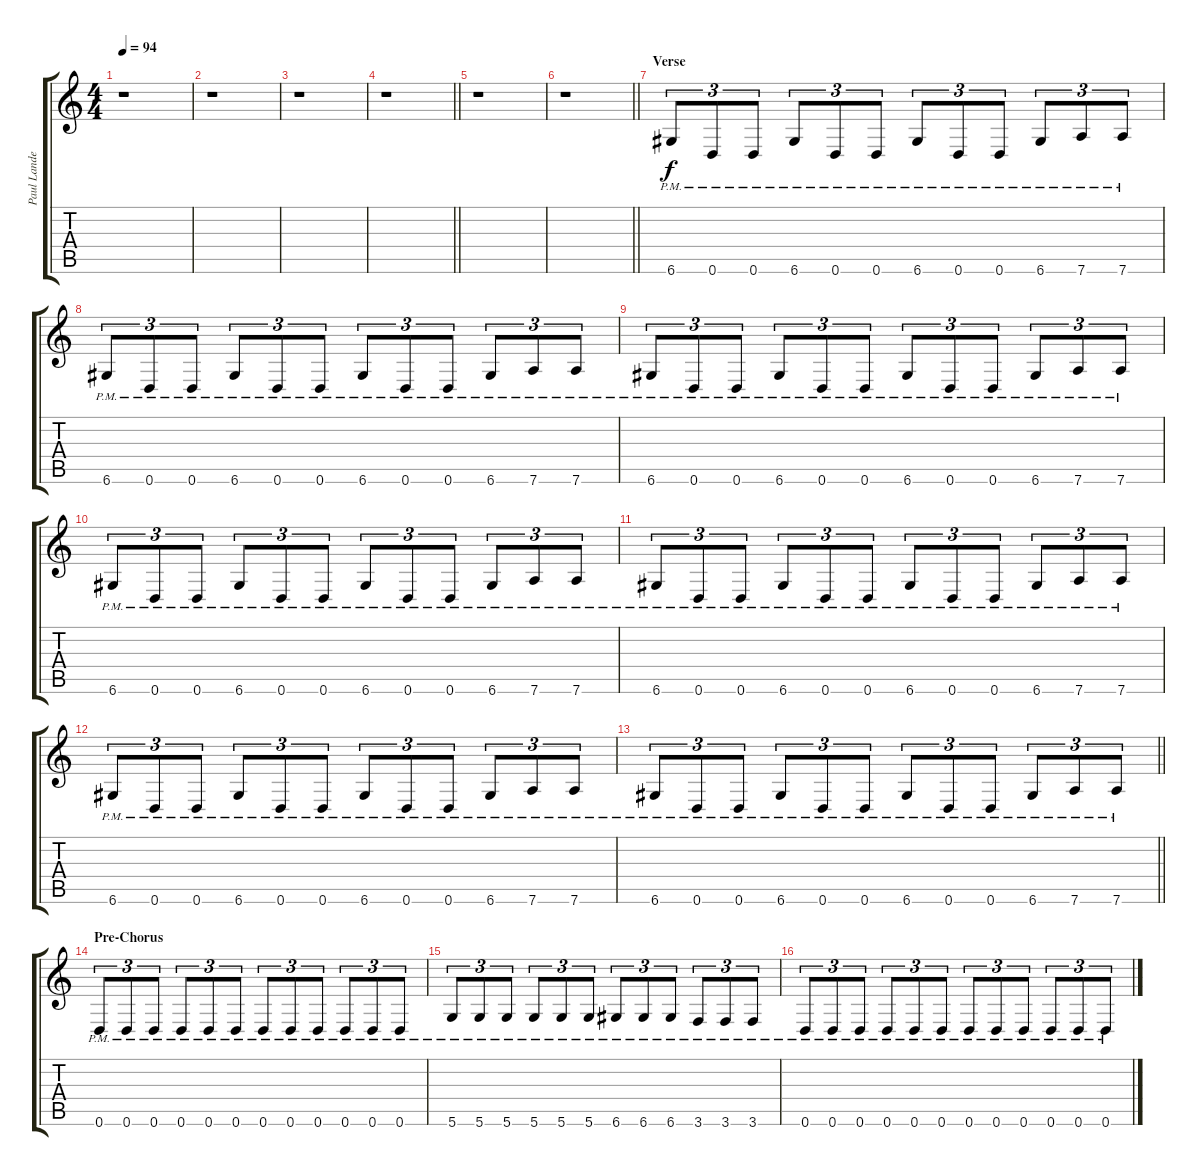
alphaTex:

\track ("Paul Landers [Gtr. II]" "Paul Lande") {instrument distortionguitar}
\staff {score tabs}
\tuning (E4 B3 G3 D3 A2 D2) {hide}
\ts (4 4)
\tempo 94
\clef g2
\ks c
r.1{dy f} |
r.1 |
r.1 |
\barLineRight lightlight
r.1 |
\section ("" "")
r.1 |
\barLineRight lightlight
r.1 |
\section ("" "Verse")
6.6{pm}.8{tu (3 2)} 0.6{pm}.8{tu (3 2)} 0.6{pm}.8{tu (3 2)} 6.6{pm}.8{tu (3 2)} 0.6{pm}.8{tu (3 2)} 0.6{pm}.8{tu (3 2)} 6.6{pm}.8{tu (3 2)} 0.6{pm}.8{tu (3 2)} 0.6{pm}.8{tu (3 2)} 6.6{pm}.8{tu (3 2)} 7.6{pm}.8{tu (3 2)} 7.6{pm}.8{tu (3 2)} |
6.6{pm}.8{tu (3 2)} 0.6{pm}.8{tu (3 2)} 0.6{pm}.8{tu (3 2)} 6.6{pm}.8{tu (3 2)} 0.6{pm}.8{tu (3 2)} 0.6{pm}.8{tu (3 2)} 6.6{pm}.8{tu (3 2)} 0.6{pm}.8{tu (3 2)} 0.6{pm}.8{tu (3 2)} 6.6{pm}.8{tu (3 2)} 7.6{pm}.8{tu (3 2)} 7.6{pm}.8{tu (3 2)} |
6.6{pm}.8{tu (3 2)} 0.6{pm}.8{tu (3 2)} 0.6{pm}.8{tu (3 2)} 6.6{pm}.8{tu (3 2)} 0.6{pm}.8{tu (3 2)} 0.6{pm}.8{tu (3 2)} 6.6{pm}.8{tu (3 2)} 0.6{pm}.8{tu (3 2)} 0.6{pm}.8{tu (3 2)} 6.6{pm}.8{tu (3 2)} 7.6{pm}.8{tu (3 2)} 7.6{pm}.8{tu (3 2)} |
6.6{pm}.8{tu (3 2)} 0.6{pm}.8{tu (3 2)} 0.6{pm}.8{tu (3 2)} 6.6{pm}.8{tu (3 2)} 0.6{pm}.8{tu (3 2)} 0.6{pm}.8{tu (3 2)} 6.6{pm}.8{tu (3 2)} 0.6{pm}.8{tu (3 2)} 0.6{pm}.8{tu (3 2)} 6.6{pm}.8{tu (3 2)} 7.6{pm}.8{tu (3 2)} 7.6{pm}.8{tu (3 2)} |
6.6{pm}.8{tu (3 2)} 0.6{pm}.8{tu (3 2)} 0.6{pm}.8{tu (3 2)} 6.6{pm}.8{tu (3 2)} 0.6{pm}.8{tu (3 2)} 0.6{pm}.8{tu (3 2)} 6.6{pm}.8{tu (3 2)} 0.6{pm}.8{tu (3 2)} 0.6{pm}.8{tu (3 2)} 6.6{pm}.8{tu (3 2)} 7.6{pm}.8{tu (3 2)} 7.6{pm}.8{tu (3 2)} |
6.6{pm}.8{tu (3 2)} 0.6{pm}.8{tu (3 2)} 0.6{pm}.8{tu (3 2)} 6.6{pm}.8{tu (3 2)} 0.6{pm}.8{tu (3 2)} 0.6{pm}.8{tu (3 2)} 6.6{pm}.8{tu (3 2)} 0.6{pm}.8{tu (3 2)} 0.6{pm}.8{tu (3 2)} 6.6{pm}.8{tu (3 2)} 7.6{pm}.8{tu (3 2)} 7.6{pm}.8{tu (3 2)} |
\barLineRight lightlight
6.6{pm}.8{tu (3 2)} 0.6{pm}.8{tu (3 2)} 0.6{pm}.8{tu (3 2)} 6.6{pm}.8{tu (3 2)} 0.6{pm}.8{tu (3 2)} 0.6{pm}.8{tu (3 2)} 6.6{pm}.8{tu (3 2)} 0.6{pm}.8{tu (3 2)} 0.6{pm}.8{tu (3 2)} 6.6{pm}.8{tu (3 2)} 7.6{pm}.8{tu (3 2)} 7.6{pm}.8{tu (3 2)} |
\section ("" "Pre-Chorus")
0.6{pm}.8{tu (3 2)} 0.6{pm}.8{tu (3 2)} 0.6{pm}.8{tu (3 2)} 0.6{pm}.8{tu (3 2)} 0.6{pm}.8{tu (3 2)} 0.6{pm}.8{tu (3 2)} 0.6{pm}.8{tu (3 2)} 0.6{pm}.8{tu (3 2)} 0.6{pm}.8{tu (3 2)} 0.6{pm}.8{tu (3 2)} 0.6{pm}.8{tu (3 2)} 0.6{pm}.8{tu (3 2)} |
5.6{pm}.8{tu (3 2)} 5.6{pm}.8{tu (3 2)} 5.6{pm}.8{tu (3 2)} 5.6{pm}.8{tu (3 2)} 5.6{pm}.8{tu (3 2)} 5.6{pm}.8{tu (3 2)} 6.6{pm}.8{tu (3 2)} 6.6{pm}.8{tu (3 2)} 6.6{pm}.8{tu (3 2)} 3.6{pm}.8{tu (3 2)} 3.6{pm}.8{tu (3 2)} 3.6{pm}.8{tu (3 2)} |
0.6{pm}.8{tu (3 2)} 0.6{pm}.8{tu (3 2)} 0.6{pm}.8{tu (3 2)} 0.6{pm}.8{tu (3 2)} 0.6{pm}.8{tu (3 2)} 0.6{pm}.8{tu (3 2)} 0.6{pm}.8{tu (3 2)} 0.6{pm}.8{tu (3 2)} 0.6{pm}.8{tu (3 2)} 0.6{pm}.8{tu (3 2)} 0.6{pm}.8{tu (3 2)} 0.6{pm}.8{tu (3 2)}
